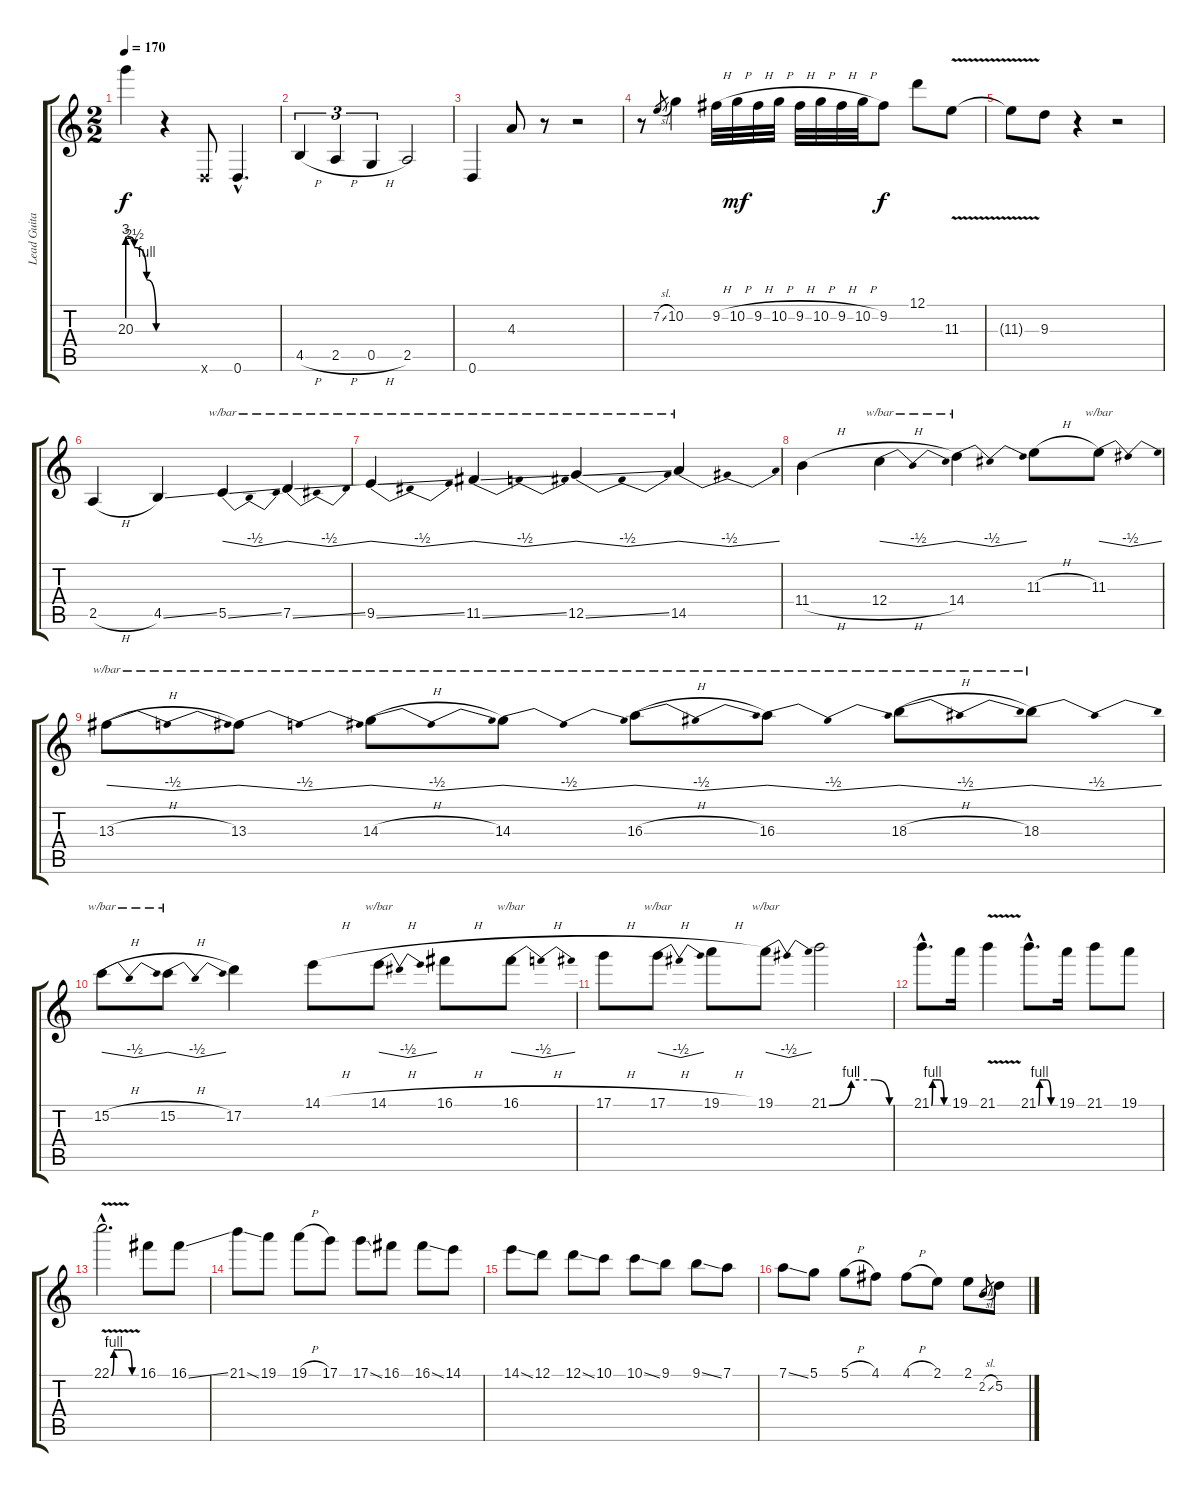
\track ("Lead Guitar" "Lead Guita") {instrument distortionguitar}
\staff {score tabs}
\tuning (D4 A3 F3 C3 G2 D2) {hide}
\ts (2 2)
\tempo 170
\clef g2
\ks c
20.3{be (custom 0 12 14 10 40 4 60 0)}.4{dy f} r.4 0.6{x}.8 0.6{hac}.4{d} |
4.5{h}.4{tu (3 2)} 2.5{h}.4{tu (3 2)} 0.5{h}.4{tu (3 2)} 2.5.2 |
0.6.4 4.3.8 r.8 r.2 |
r.8 7.2{sl}.8{gr} 10.2.4 9.2{h}.32 10.2{h}.32{dy mf} 9.2{h}.32 10.2{h}.32 9.2{h}.32 10.2{h}.32 9.2{h}.32 10.2{h}.32 9.2.8{dy f} 12.1.8 11.3{v}.8 |
11.3{t}.8 9.3.8 r.4 r.2 |
2.5{h}.4 4.5{ss}.4 5.5{ss}.4{tbe (dip default 0 0 30 -2 60 0)} 7.5{ss}.4{tbe (dip default 0 0 30 -2 60 0)} |
9.5{ss}.4{tbe (dip default 0 0 30 -2 60 0)} 11.5{ss}.4{tbe (dip default 0 0 30 -2 60 0)} 12.5{ss}.4{tbe (dip default 0 0 30 -2 60 0)} 14.5.4{tbe (dip default 0 0 30 -2 60 0)} |
11.4{h}.4 12.4{h}.4{tbe (dip default 0 0 30 -2 60 0)} 14.4.4{tbe (dip default 0 0 30 -2 60 0)} 11.3{h}.8 11.3.8{tbe (dip default 0 0 30 -2 60 0)} |
13.3{h}.8{tbe (dip default 0 0 30 -2 60 0)} 13.3.8{tbe (dip default 0 0 30 -2 60 0)} 14.3{h}.8{tbe (dip default 0 0 30 -2 60 0)} 14.3.8{tbe (dip default 0 0 30 -2 60 0)} 16.3{h}.8{tbe (dip default 0 0 30 -2 60 0)} 16.3.8{tbe (dip default 0 0 30 -2 60 0)} 18.3{h}.8{tbe (dip default 0 0 30 -2 60 0)} 18.3.8{tbe (dip default 0 0 30 -2 60 0)} |
15.2{h}.8{tbe (dip default 0 0 30 -2 60 0)} 15.2{h}.8{tbe (dip default 0 0 30 -2 60 0)} 17.2.4 14.1{h}.8 14.1{h}.8{tbe (dip default 0 0 30 -2 60 0)} 16.1{h}.8 16.1{h}.8{tbe (dip default 0 0 30 -2 60 0)} |
17.1{h}.8 17.1{h}.8{tbe (dip default 0 0 30 -2 60 0)} 19.1{h}.8 19.1.8{tbe (dip default 0 0 30 -2 60 0)} 21.1{be (custom 0 0 22 4 30 4 45 4 60 0)}.2 |
21.1{be (custom 0 0 4 4 15 4 30 4 45 0 60 0) hac}.8{d} 19.1.16 21.1{v}.4 21.1{be (custom 0 0 4 4 15 4 30 4 45 0 60 0) hac}.8{d} 19.1.16 21.1.8 19.1.8 |
22.1{be (custom 0 0 6 4 15 4 30 4 38 4 50 0 60 0) v hac}.2{d} 16.1.8 16.1{ss}.8 |
21.1{ss}.8 19.1.8 19.1{h}.8 17.1.8 17.1{ss}.8 16.1.8 16.1{ss}.8 14.1.8 |
14.1{ss}.8 12.1.8 12.1{ss}.8 10.1.8 10.1{ss}.8 9.1.8 9.1{ss}.8 7.1.8 |
7.1{ss}.8 5.1.8 5.1{h}.8 4.1.8 4.1{h}.8 2.1.8 2.1.8 2.2{sl}.8{gr} 5.2.8
